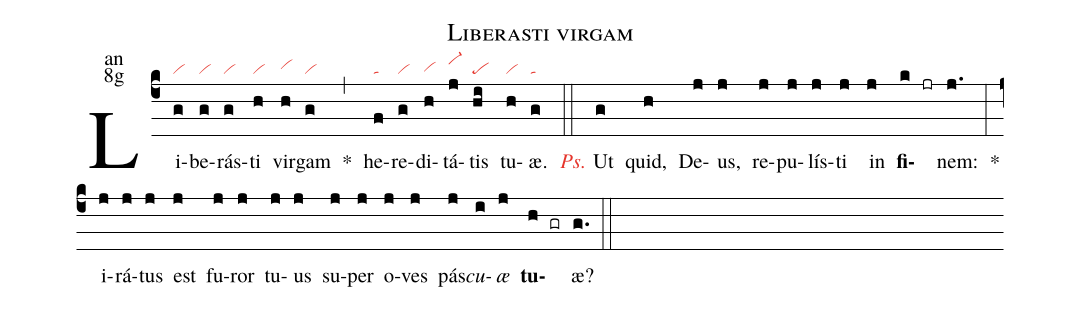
name:Liberasti virgam;
office-part:an;
mode:8g;
nabc-lines:1;
%%
(c4) Li(g|vi)be(g|vi)rás(g|vi)ti(h|vi) vir(h|vihh)gam(g|vi) <sp>*</sp>(,) he(f|ta)re(g|vi)di(h|vihg)tá(j|vi-hj)tis(hi|pe) tu(h|vi)æ.(g|ta) (::)

<i><c>Ps.</c></i> Ut(g) quid,(h) De(j)us,(j) re(j)pu(j)lís(j)ti(j) in(j) <b>fi</b>(k jr)nem:(j.) *(:) i(j)rá(j)tus(j) est(j) fu(j)ror(j) tu(j)us(j) su(j)per(j) o(j)ves(j) pás(j)<i>cu</i>(i)<i>æ</i>(j) <b>tu</b>(h gr)æ?(g.) (::)
